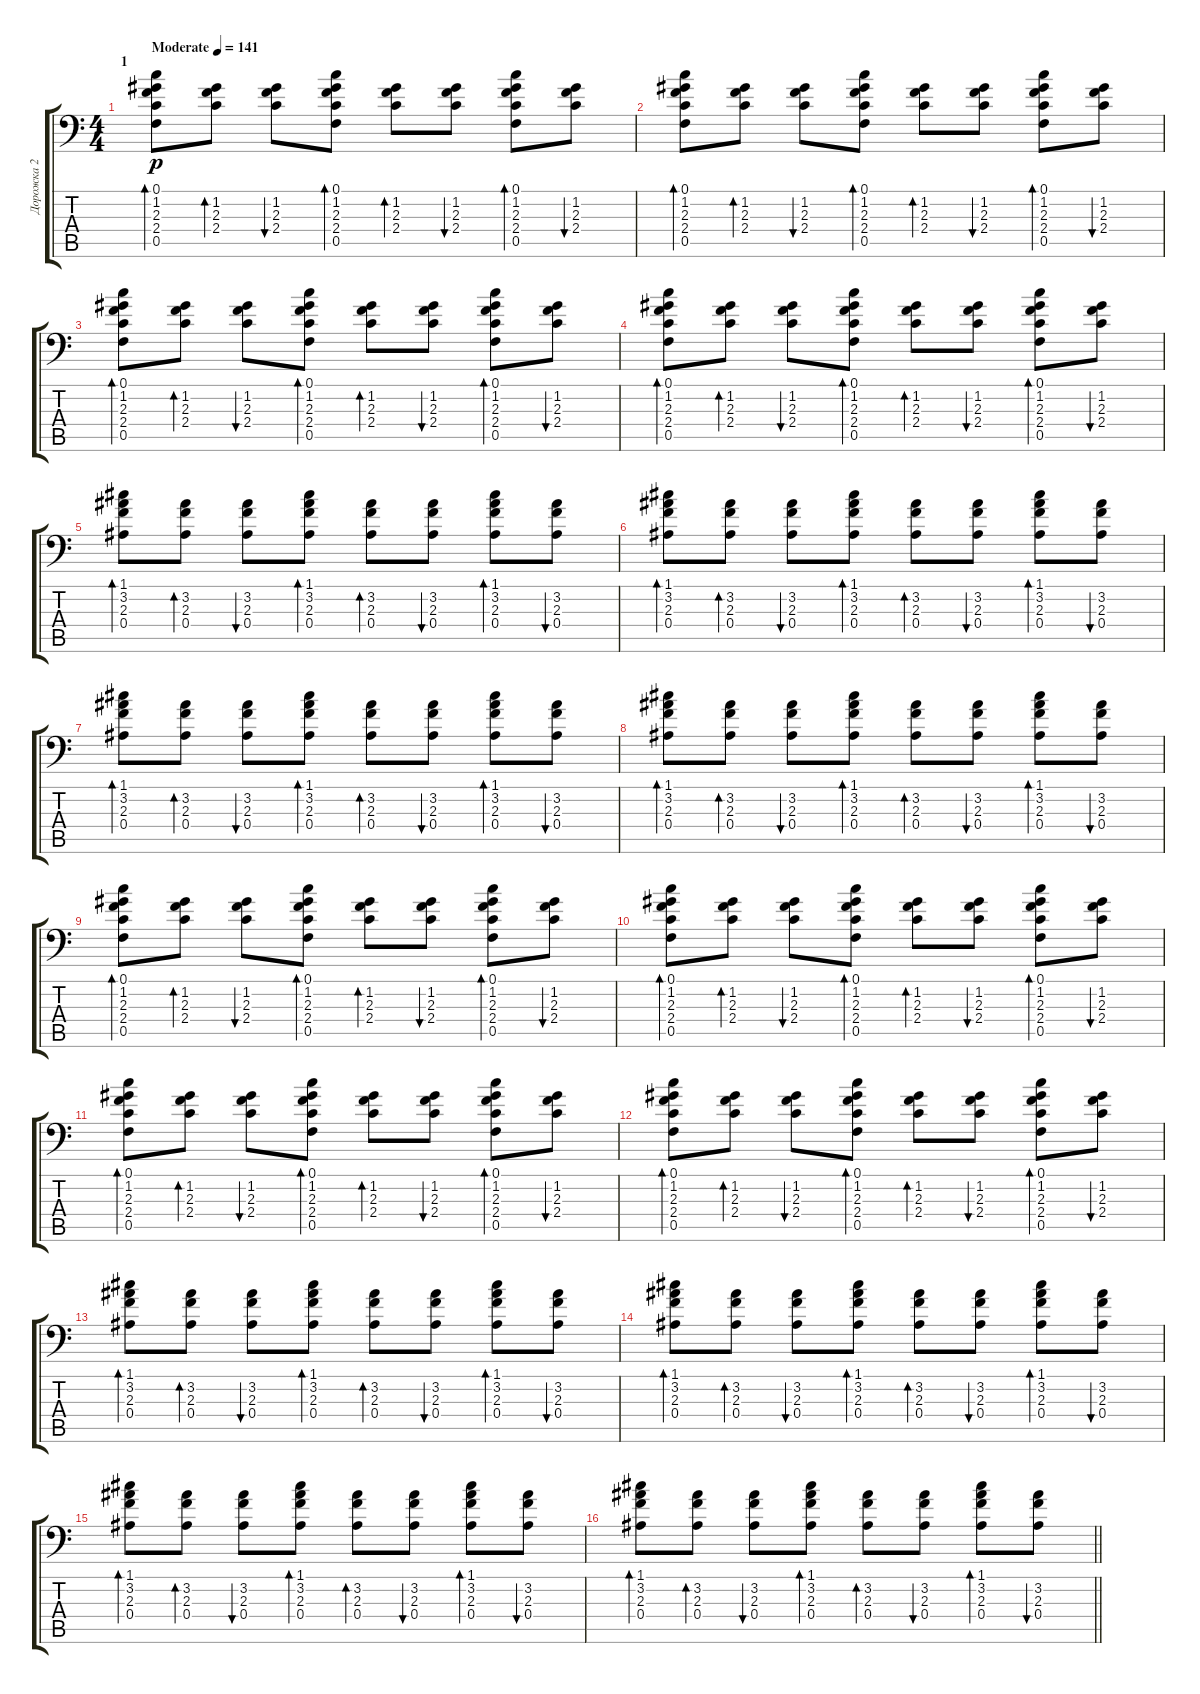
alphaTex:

\track ("Дорожка 2" "Дорожка 2") {instrument overdrivenguitar}
\staff {score tabs}
\tuning (C4 G3 Eb3 Bb2 F2 Bb1) {hide}
\ts (4 4)
\section ("" "1")
\tempo (141 "Moderate")
\clef f4
\ks c
(0.1 1.2 2.3 2.4 0.5).8{bd 60 dy p instrument acousticguitarsteel} (1.2 2.3 2.4).8{bd 60} (1.2 2.3 2.4).8{bu 60} (0.1 1.2 2.3 2.4 0.5).8{bd 60} (1.2 2.3 2.4).8{bd 60} (1.2 2.3 2.4).8{bu 60} (0.1 1.2 2.3 2.4 0.5).8{bd 60} (1.2 2.3 2.4).8{bu 60} |
(0.1 1.2 2.3 2.4 0.5).8{bd 60} (1.2 2.3 2.4).8{bd 60} (1.2 2.3 2.4).8{bu 60} (0.1 1.2 2.3 2.4 0.5).8{bd 60} (1.2 2.3 2.4).8{bd 60} (1.2 2.3 2.4).8{bu 60} (0.1 1.2 2.3 2.4 0.5).8{bd 60} (1.2 2.3 2.4).8{bu 60} |
(0.1 1.2 2.3 2.4 0.5).8{bd 60} (1.2 2.3 2.4).8{bd 60} (1.2 2.3 2.4).8{bu 60} (0.1 1.2 2.3 2.4 0.5).8{bd 60} (1.2 2.3 2.4).8{bd 60} (1.2 2.3 2.4).8{bu 60} (0.1 1.2 2.3 2.4 0.5).8{bd 60} (1.2 2.3 2.4).8{bu 60} |
(0.1 1.2 2.3 2.4 0.5).8{bd 60} (1.2 2.3 2.4).8{bd 60} (1.2 2.3 2.4).8{bu 60} (0.1 1.2 2.3 2.4 0.5).8{bd 60} (1.2 2.3 2.4).8{bd 60} (1.2 2.3 2.4).8{bu 60} (0.1 1.2 2.3 2.4 0.5).8{bd 60} (1.2 2.3 2.4).8{bu 60} |
(1.1 3.2 2.3 0.4).8{bd 60} (3.2 2.3 0.4).8{bd 60} (3.2 2.3 0.4).8{bu 60} (1.1 3.2 2.3 0.4).8{bd 60} (3.2 2.3 0.4).8{bd 60} (3.2 2.3 0.4).8{bu 60} (1.1 3.2 2.3 0.4).8{bd 60} (3.2 2.3 0.4).8{bu 60} |
(1.1 3.2 2.3 0.4).8{bd 60} (3.2 2.3 0.4).8{bd 60} (3.2 2.3 0.4).8{bu 60} (1.1 3.2 2.3 0.4).8{bd 60} (3.2 2.3 0.4).8{bd 60} (3.2 2.3 0.4).8{bu 60} (1.1 3.2 2.3 0.4).8{bd 60} (3.2 2.3 0.4).8{bu 60} |
(1.1 3.2 2.3 0.4).8{bd 60} (3.2 2.3 0.4).8{bd 60} (3.2 2.3 0.4).8{bu 60} (1.1 3.2 2.3 0.4).8{bd 60} (3.2 2.3 0.4).8{bd 60} (3.2 2.3 0.4).8{bu 60} (1.1 3.2 2.3 0.4).8{bd 60} (3.2 2.3 0.4).8{bu 60} |
(1.1 3.2 2.3 0.4).8{bd 60} (3.2 2.3 0.4).8{bd 60} (3.2 2.3 0.4).8{bu 60} (1.1 3.2 2.3 0.4).8{bd 60} (3.2 2.3 0.4).8{bd 60} (3.2 2.3 0.4).8{bu 60} (1.1 3.2 2.3 0.4).8{bd 60} (3.2 2.3 0.4).8{bu 60} |
(0.1 1.2 2.3 2.4 0.5).8{bd 60} (1.2 2.3 2.4).8{bd 60} (1.2 2.3 2.4).8{bu 60} (0.1 1.2 2.3 2.4 0.5).8{bd 60} (1.2 2.3 2.4).8{bd 60} (1.2 2.3 2.4).8{bu 60} (0.1 1.2 2.3 2.4 0.5).8{bd 60} (1.2 2.3 2.4).8{bu 60} |
(0.1 1.2 2.3 2.4 0.5).8{bd 60} (1.2 2.3 2.4).8{bd 60} (1.2 2.3 2.4).8{bu 60} (0.1 1.2 2.3 2.4 0.5).8{bd 60} (1.2 2.3 2.4).8{bd 60} (1.2 2.3 2.4).8{bu 60} (0.1 1.2 2.3 2.4 0.5).8{bd 60} (1.2 2.3 2.4).8{bu 60} |
(0.1 1.2 2.3 2.4 0.5).8{bd 60} (1.2 2.3 2.4).8{bd 60} (1.2 2.3 2.4).8{bu 60} (0.1 1.2 2.3 2.4 0.5).8{bd 60} (1.2 2.3 2.4).8{bd 60} (1.2 2.3 2.4).8{bu 60} (0.1 1.2 2.3 2.4 0.5).8{bd 60} (1.2 2.3 2.4).8{bu 60} |
(0.1 1.2 2.3 2.4 0.5).8{bd 60} (1.2 2.3 2.4).8{bd 60} (1.2 2.3 2.4).8{bu 60} (0.1 1.2 2.3 2.4 0.5).8{bd 60} (1.2 2.3 2.4).8{bd 60} (1.2 2.3 2.4).8{bu 60} (0.1 1.2 2.3 2.4 0.5).8{bd 60} (1.2 2.3 2.4).8{bu 60} |
(1.1 3.2 2.3 0.4).8{bd 60} (3.2 2.3 0.4).8{bd 60} (3.2 2.3 0.4).8{bu 60} (1.1 3.2 2.3 0.4).8{bd 60} (3.2 2.3 0.4).8{bd 60} (3.2 2.3 0.4).8{bu 60} (1.1 3.2 2.3 0.4).8{bd 60} (3.2 2.3 0.4).8{bu 60} |
(1.1 3.2 2.3 0.4).8{bd 60} (3.2 2.3 0.4).8{bd 60} (3.2 2.3 0.4).8{bu 60} (1.1 3.2 2.3 0.4).8{bd 60} (3.2 2.3 0.4).8{bd 60} (3.2 2.3 0.4).8{bu 60} (1.1 3.2 2.3 0.4).8{bd 60} (3.2 2.3 0.4).8{bu 60} |
(1.1 3.2 2.3 0.4).8{bd 60} (3.2 2.3 0.4).8{bd 60} (3.2 2.3 0.4).8{bu 60} (1.1 3.2 2.3 0.4).8{bd 60} (3.2 2.3 0.4).8{bd 60} (3.2 2.3 0.4).8{bu 60} (1.1 3.2 2.3 0.4).8{bd 60} (3.2 2.3 0.4).8{bu 60} |
\barLineRight lightlight
(1.1 3.2 2.3 0.4).8{bd 60} (3.2 2.3 0.4).8{bd 60} (3.2 2.3 0.4).8{bu 60} (1.1 3.2 2.3 0.4).8{bd 60} (3.2 2.3 0.4).8{bd 60} (3.2 2.3 0.4).8{bu 60} (1.1 3.2 2.3 0.4).8{bd 60} (3.2 2.3 0.4).8{bu 60}
